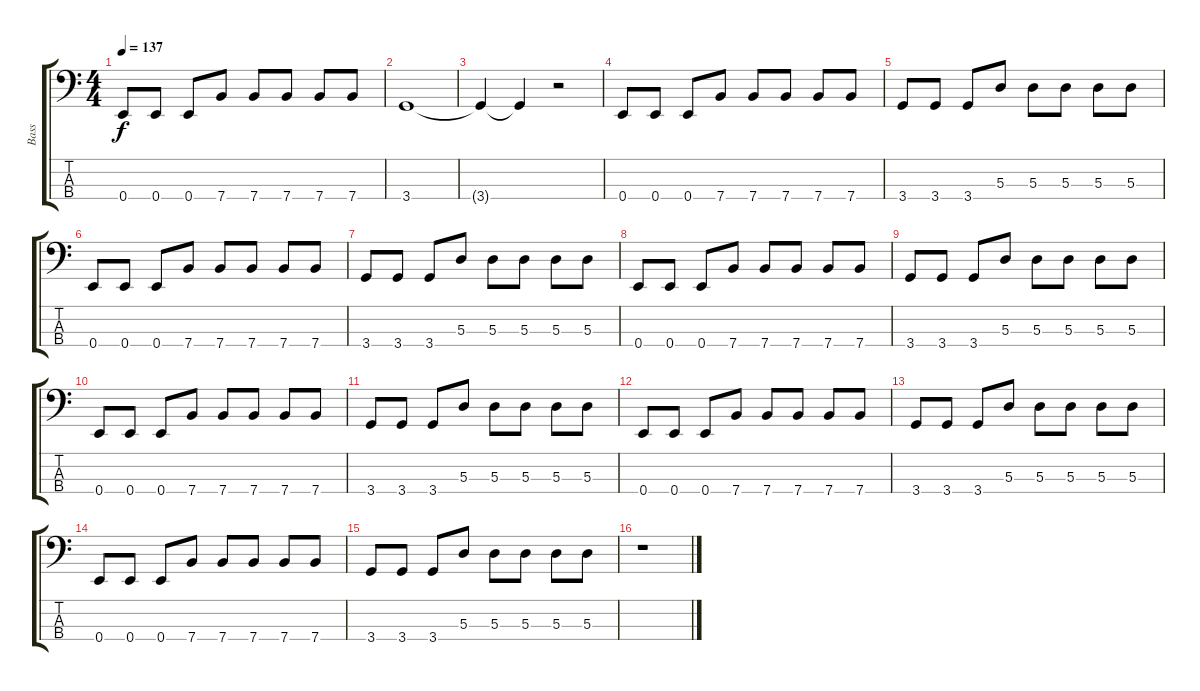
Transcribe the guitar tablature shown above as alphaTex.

\track ("Bass" "Bass") {instrument electricbassfinger}
\staff {score tabs}
\tuning (G2 D2 A1 E1) {hide}
\ts (4 4)
\tempo 137
\clef f4
\ks c
0.4.8{dy f} 0.4.8 0.4.8 7.4.8 7.4.8 7.4.8 7.4.8 7.4.8 |
3.4.1 |
3.4{t}.4 3.4{t}.4 r.2 |
0.4.8 0.4.8 0.4.8 7.4.8 7.4.8 7.4.8 7.4.8 7.4.8 |
3.4.8 3.4.8 3.4.8 5.3.8 5.3.8 5.3.8 5.3.8 5.3.8 |
0.4.8 0.4.8 0.4.8 7.4.8 7.4.8 7.4.8 7.4.8 7.4.8 |
3.4.8 3.4.8 3.4.8 5.3.8 5.3.8 5.3.8 5.3.8 5.3.8 |
0.4.8 0.4.8 0.4.8 7.4.8 7.4.8 7.4.8 7.4.8 7.4.8 |
3.4.8 3.4.8 3.4.8 5.3.8 5.3.8 5.3.8 5.3.8 5.3.8 |
0.4.8 0.4.8 0.4.8 7.4.8 7.4.8 7.4.8 7.4.8 7.4.8 |
3.4.8 3.4.8 3.4.8 5.3.8 5.3.8 5.3.8 5.3.8 5.3.8 |
0.4.8 0.4.8 0.4.8 7.4.8 7.4.8 7.4.8 7.4.8 7.4.8 |
3.4.8 3.4.8 3.4.8 5.3.8 5.3.8 5.3.8 5.3.8 5.3.8 |
0.4.8 0.4.8 0.4.8 7.4.8 7.4.8 7.4.8 7.4.8 7.4.8 |
3.4.8 3.4.8 3.4.8 5.3.8 5.3.8 5.3.8 5.3.8 5.3.8 |
r.1
